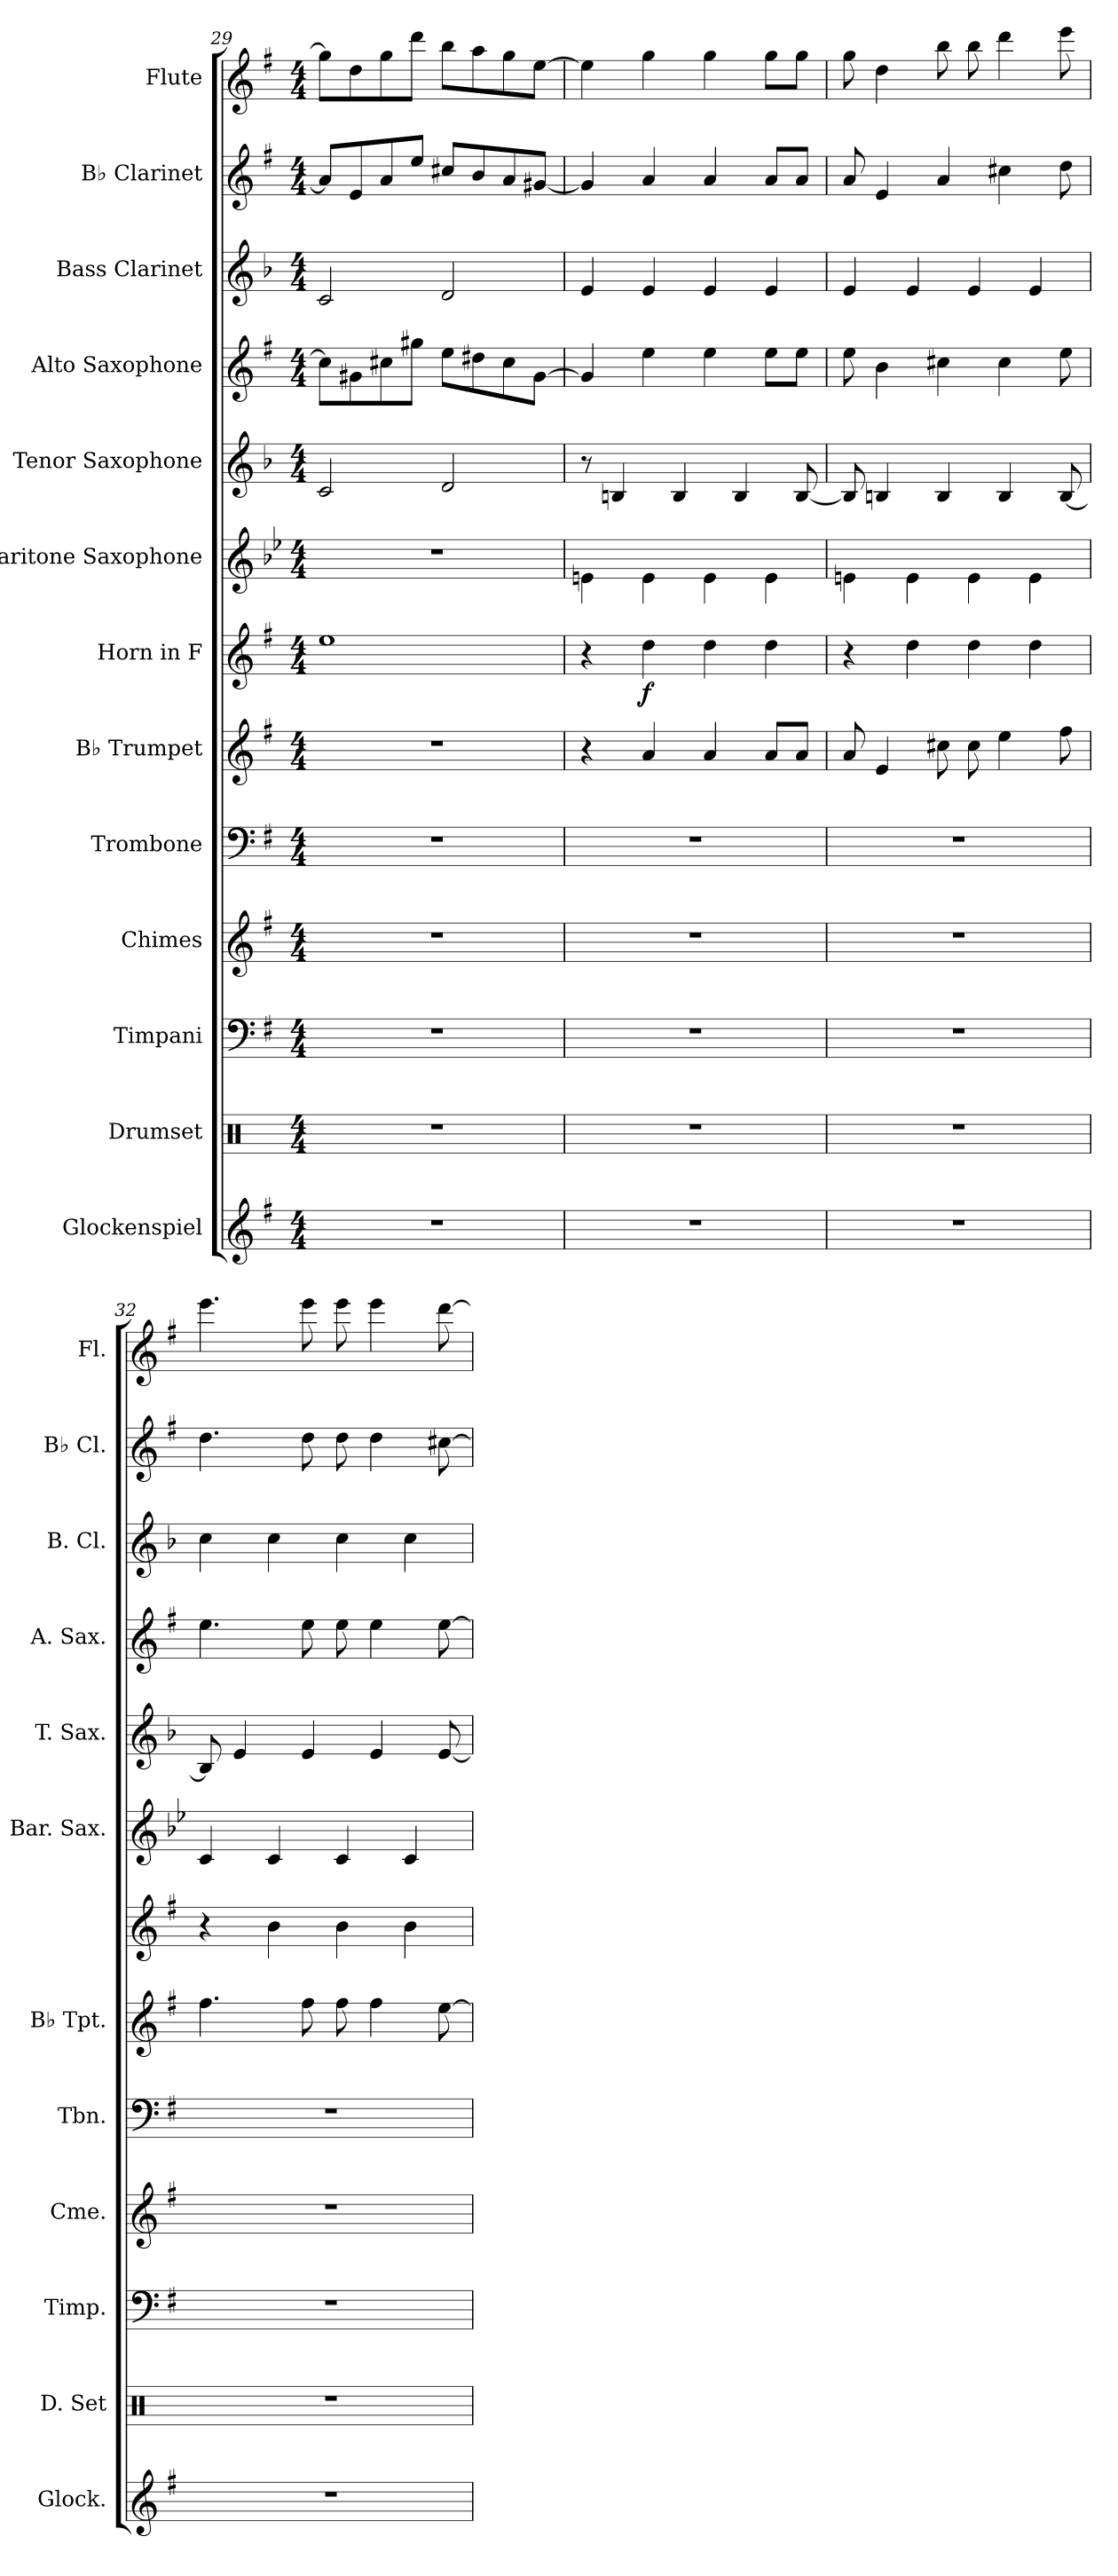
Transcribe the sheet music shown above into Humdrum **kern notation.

**kern	**kern	**kern	**kern	**kern	**kern	**kern	**dynam	**kern	**kern	**kern	**kern	**kern	**kern
*part13	*part12	*part11	*part10	*part9	*part8	*part7	*part7	*part6	*part5	*part4	*part3	*part2	*part1
*staff13	*staff12	*staff11	*staff10	*staff9	*staff8	*staff7	*staff7	*staff6	*staff5	*staff4	*staff3	*staff2	*staff1
*I"Glockenspiel	*I"Drumset	*I"Timpani	*I"Chimes	*I"Trombone	*I"B♭ Trumpet	*I"Horn in F	*	*I"Baritone Saxophone	*I"Tenor Saxophone	*I"Alto Saxophone	*I"Bass Clarinet	*I"B♭ Clarinet	*I"Flute
*I'Glock.	*I'D. Set	*I'Timp.	*I'Cme.	*I'Tbn.	*I'B♭ Tpt.	*	*	*I'Bar. Sax.	*I'T. Sax.	*I'A. Sax.	*I'B. Cl.	*I'B♭ Cl.	*I'Fl.
*clefG2	*clefX	*clefF4	*clefG2	*clefF4	*clefG2	*clefG2	*	*clefG2	*clefG2	*clefG2	*clefG2	*clefG2	*clefG2
*ITrd-14c-24	*	*	*	*	*ITrd1c2	*ITrd4c7	*	*ITrd12c21	*ITrd8c14	*ITrd5c9	*ITrd8c14	*ITrd1c2	*
*k[f#]	*k[]	*k[f#]	*k[f#]	*k[f#]	*k[b-]	*k[]	*	*k[b-e-]	*k[b-]	*k[b-e-]	*k[b-]	*k[b-]	*k[f#]
*M4/4	*M4/4	*M4/4	*M4/4	*M4/4	*M4/4	*M4/4	*	*M4/4	*M4/4	*M4/4	*M4/4	*M4/4	*M4/4
=29	=29	=29	=29	=29	=29	=29	=29	=29	=29	=29	=29	=29	=29
1r	1r	1r	1r	1r	1r	1a	.	1r	2C/	8e\L]	2C/	8g/L]	8gg\L]
.	.	.	.	.	.	.	.	.	.	8Bn\	.	8d/	8dd\
.	.	.	.	.	.	.	.	.	.	8en\	.	8g/	8gg\
.	.	.	.	.	.	.	.	.	.	8bn\J	.	8dd/J	8ddd\J
.	.	.	.	.	.	.	.	.	2D/	8g\L	2D/	8bn/L	8bb\L
.	.	.	.	.	.	.	.	.	.	8f#X\	.	8a/	8aa\
.	.	.	.	.	.	.	.	.	.	8e\	.	8g/	8gg\
.	.	.	.	.	.	.	.	.	.	[8B\J	.	[8f#X/J	[8ee\J
!!LO:PB:g=z
=30	=30	=30	=30	=30	=30	=30	=30	=30	=30	=30	=30	=30	=30
1r	1r	1r	1r	1r	4r	4r	.	4En\	8r	4B/]	4E/	4f#/]	4ee\]
.	.	.	.	.	.	.	.	.	4BBn/	.	.	.	.
!	!	!	!	!	!	!	!LO:DY:b	!	!	!	!	!	!
.	.	.	.	.	4g/	4g\	f	4E\	.	4g\	4E/	4g/	4gg\
.	.	.	.	.	.	.	.	.	4BB/	.	.	.	.
.	.	.	.	.	4g/	4g\	.	4E\	.	4g\	4E/	4g/	4gg\
.	.	.	.	.	.	.	.	.	4BB/	.	.	.	.
.	.	.	.	.	8g/L	4g\	.	4E\	.	8g\L	4E/	8g/L	8gg\L
.	.	.	.	.	8g/J	.	.	.	[8BB/	8g\J	.	8g/J	8gg\J
=31	=31	=31	=31	=31	=31	=31	=31	=31	=31	=31	=31	=31	=31
1r	1r	1r	1r	1r	8g/	4r	.	4En\	8BB/]	8g\	4E/	8g/	8gg\
.	.	.	.	.	4d/	.	.	.	4BBn/	4d\	.	4d/	4dd\
.	.	.	.	.	.	4g\	.	4E\	.	.	4E/	.	.
.	.	.	.	.	8bn\	.	.	.	4BB/	4en\	.	4g/	8bb\
.	.	.	.	.	8b\	4g\	.	4E\	.	.	4E/	.	8bb\
.	.	.	.	.	4dd\	.	.	.	4BB/	4e\	.	4bn\	4ddd\
.	.	.	.	.	.	4g\	.	4E\	.	.	4E/	.	.
.	.	.	.	.	8ee\	.	.	.	[8BB/	8g\	.	8cc\	8eee\
=32	=32	=32	=32	=32	=32	=32	=32	=32	=32	=32	=32	=32	=32
1r	1r	1r	1r	1r	4.ee\	4r	.	4C/	8BB/]	4.g\	4c\	4.cc\	4.eee\
.	.	.	.	.	.	.	.	.	4E/	.	.	.	.
.	.	.	.	.	.	4e\	.	4C/	.	.	4c\	.	.
.	.	.	.	.	8ee\	.	.	.	4E/	8g\	.	8cc\	8eee\
.	.	.	.	.	8ee\	4e\	.	4C/	.	8g\	4c\	8cc\	8eee\
.	.	.	.	.	4ee\	.	.	.	4E/	4g\	.	4cc\	4eee\
.	.	.	.	.	.	4e\	.	4C/	.	.	4c\	.	.
.	.	.	.	.	[8dd\	.	.	.	[8E/	[8g\	.	[8bn\	[8ddd\
=	=	=	=	=	=	=	=	=	=	=	=	=	=
*-	*-	*-	*-	*-	*-	*-	*-	*-	*-	*-	*-	*-	*-
